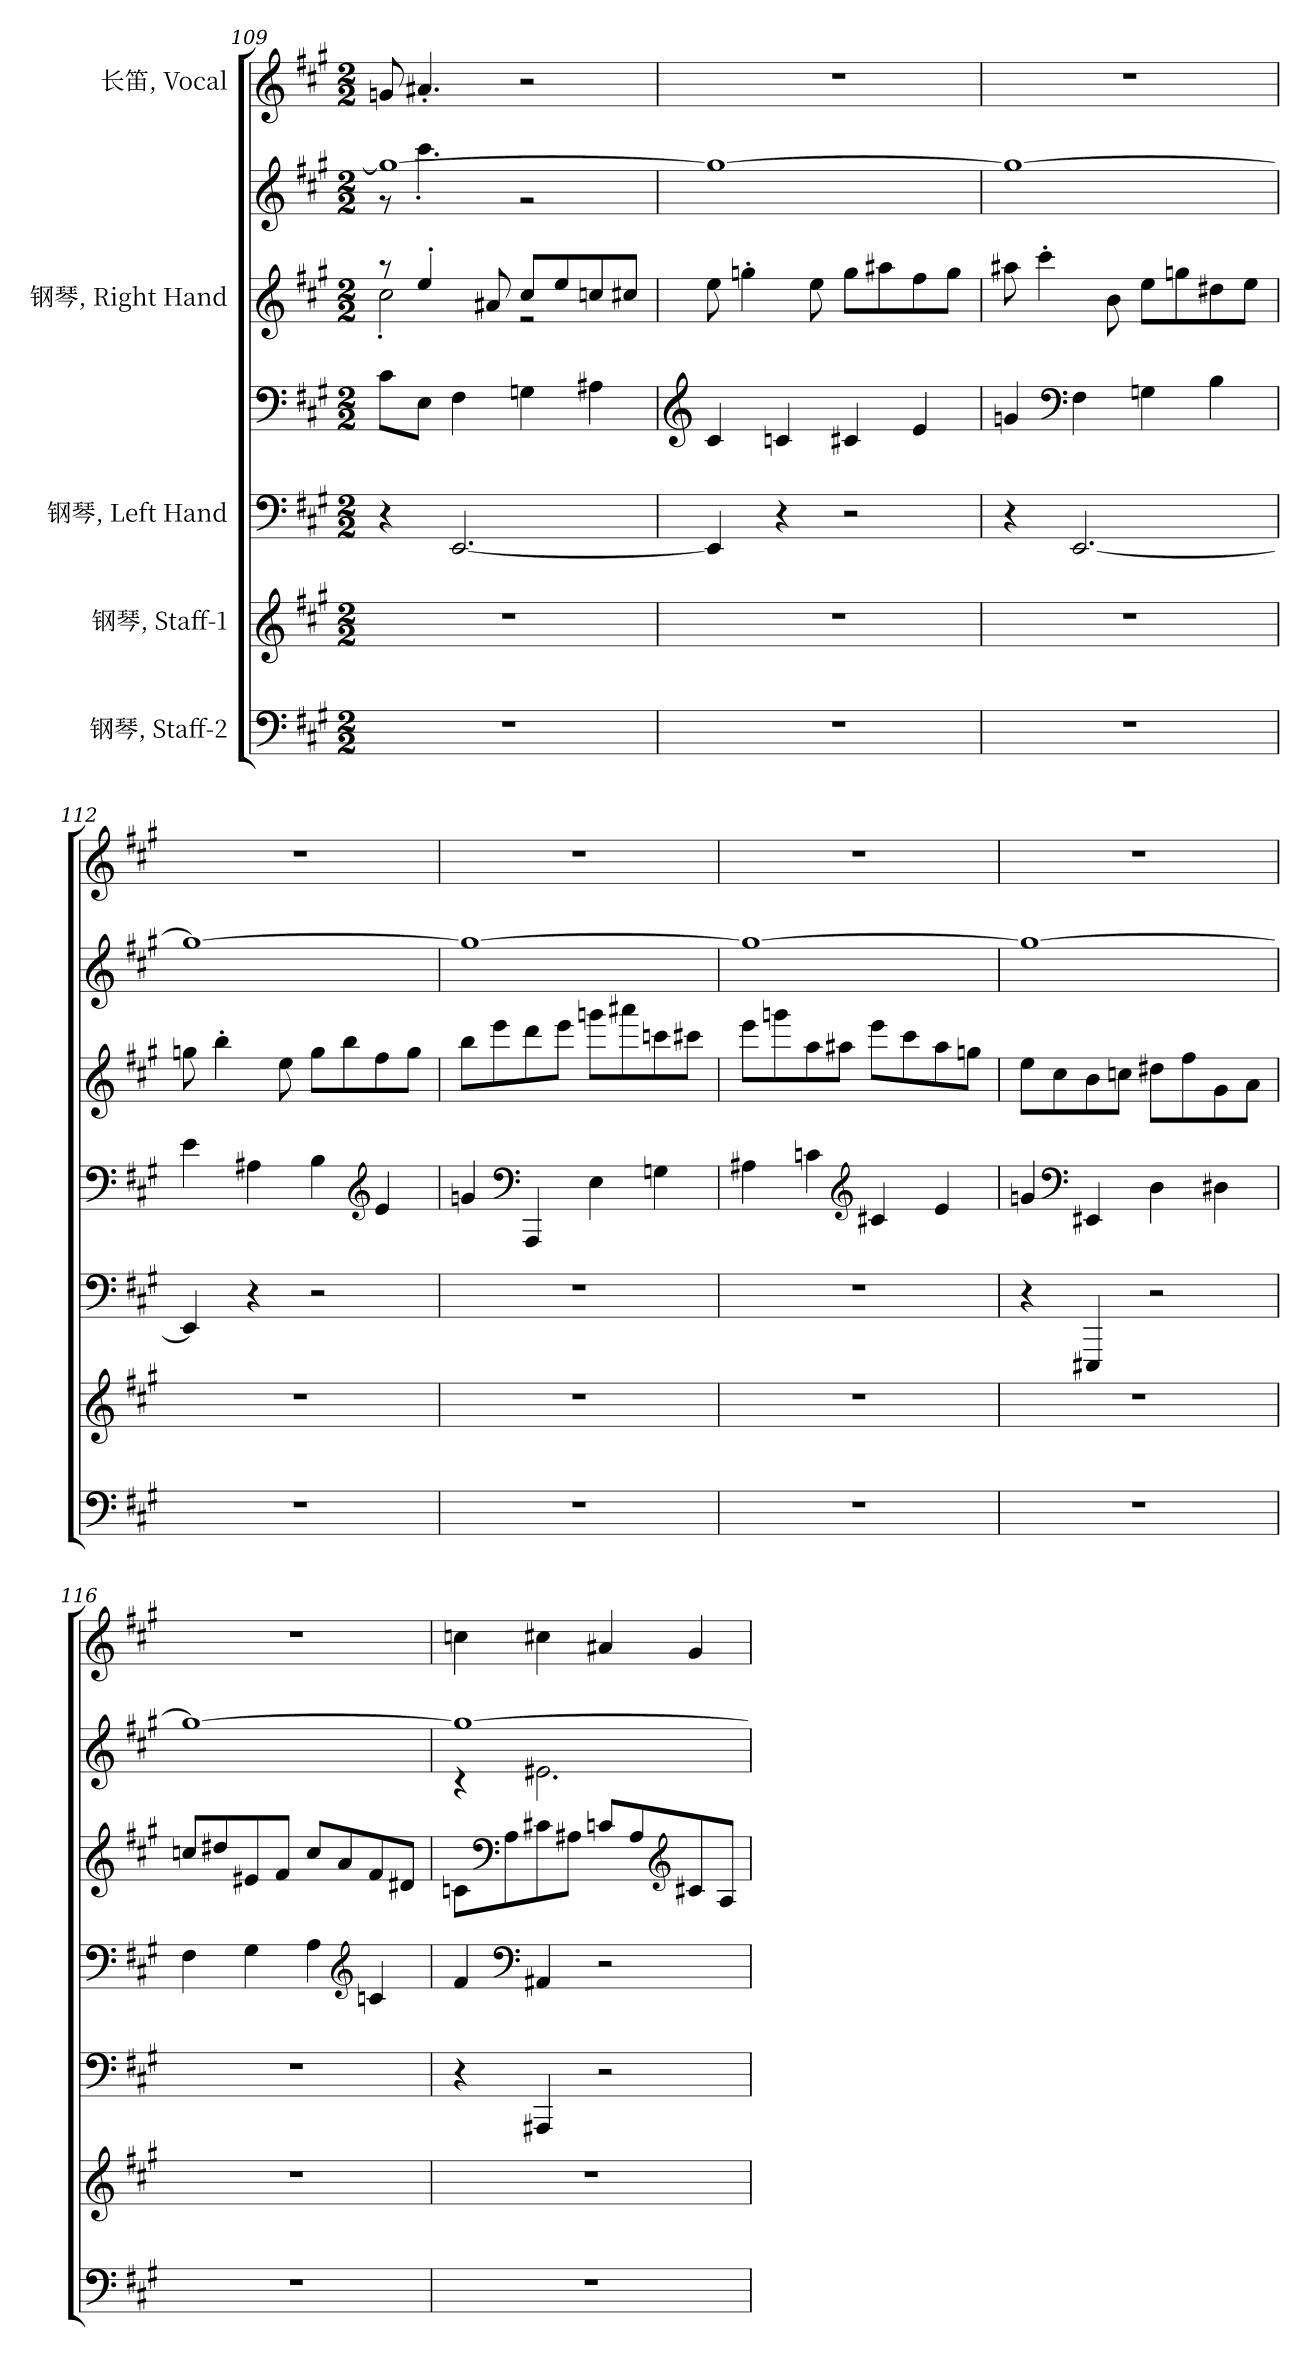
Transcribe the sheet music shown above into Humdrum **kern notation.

**kern	**kern	**kern	**kern	**kern	**kern	**kern
*part5	*part4	*part3	*part3	*part2	*part2	*part1
*staff7	*staff6	*staff5	*staff4	*staff3	*staff2	*staff1
*I"钢琴, Staff-2	*I"钢琴, Staff-1	*I"钢琴, Left Hand	*	*I"钢琴, Right Hand	*	*I"长笛, Vocal
*clefF4	*clefG2	*clefF4	*clefF4	*clefG2	*clefG2	*clefG2
*k[f#c#g#]	*k[f#c#g#]	*k[f#c#g#]	*k[f#c#g#]	*k[f#c#g#]	*k[f#c#g#]	*k[f#c#g#]
*M2/2	*M2/2	*M2/2	*M2/2	*M2/2	*M2/2	*M2/2
=109	=109	=109	=109	=109	=109	=109
*	*	*	*	*^	*^	*
1r	1r	4r	8c#\L	8r	2cc#'\	1gg#_	8r	8gn/
.	.	.	8E\J	4ee'/	.	.	4.ccc#'\	4.a#X'/
.	.	[2.EE/	4F#\	.	.	.	.	.
.	.	.	.	8a#X/	.	.	.	.
.	.	.	4Gn\	8cc#/L	2r	.	2r	2r
.	.	.	.	8ee/	.	.	.	.
.	.	.	4A#X\	8ccn/	.	.	.	.
.	.	.	.	8cc#X/J	.	.	.	.
*	*	*	*	*v	*v	*	*	*
*	*	*	*	*	*v	*v	*
=110	=110	=110	=110	=110	=110	=110
*	*	*	*clefG2	*	*	*
1r	1r	4EE/]	4c#/	8ee\	1gg#_	1r
.	.	.	.	4ggn'\	.	.
.	.	4r	4cn/	.	.	.
.	.	.	.	8ee\	.	.
.	.	2r	4c#X/	8gg\L	.	.
.	.	.	.	8aa#X\	.	.
.	.	.	4e/	8ff#\	.	.
.	.	.	.	8gg\J	.	.
!!LO:PB:g=z
=111	=111	=111	=111	=111	=111	=111
1r	1r	4r	4gn/	8aa#X\	1gg#_	1r
.	.	.	.	4ccc#'\	.	.
*	*	*	*clefF4	*	*	*
.	.	[2.EE/	4F#\	.	.	.
.	.	.	.	8b\	.	.
.	.	.	4Gn\	8ee\L	.	.
.	.	.	.	8ggn\	.	.
.	.	.	4B\	8dd#X\	.	.
.	.	.	.	8ee\J	.	.
=112	=112	=112	=112	=112	=112	=112
1r	1r	4EE/]	4e\	8ggn\	1gg#_	1r
.	.	.	.	4bb'\	.	.
.	.	4r	4A#X\	.	.	.
.	.	.	.	8ee\	.	.
.	.	2r	4B\	8gg\L	.	.
.	.	.	.	8bb\	.	.
*	*	*	*clefG2	*	*	*
.	.	.	4e/	8ff#\	.	.
.	.	.	.	8gg\J	.	.
=113	=113	=113	=113	=113	=113	=113
1r	1r	1r	4gn/	8bb\L	1gg#_	1r
.	.	.	.	8eee\	.	.
*	*	*	*clefF4	*	*	*
.	.	.	4AAA/	8ddd\	.	.
.	.	.	.	8eee\J	.	.
.	.	.	4E\	8gggn\L	.	.
.	.	.	.	8aaa#X\	.	.
.	.	.	4Gn\	8cccn\	.	.
.	.	.	.	8ccc#X\J	.	.
!!LO:PB:g=z
=114	=114	=114	=114	=114	=114	=114
1r	1r	1r	4A#X\	8eee\L	1gg#_	1r
.	.	.	.	8gggn\	.	.
.	.	.	4cn\	8aa\	.	.
.	.	.	.	8aa#X\J	.	.
*	*	*	*clefG2	*	*	*
.	.	.	4c#X/	8eee\L	.	.
.	.	.	.	8ccc#\	.	.
.	.	.	4e/	8aa#\	.	.
.	.	.	.	8ggn\J	.	.
=115	=115	=115	=115	=115	=115	=115
1r	1r	4r	4gn/	8ee\L	1gg#_	1r
.	.	.	.	8cc#\	.	.
*	*	*	*clefF4	*	*	*
.	.	4EEE#X/	4EE#X/	8b\	.	.
.	.	.	.	8ccn\J	.	.
.	.	2r	4D\	8dd#X\L	.	.
.	.	.	.	8ff#\	.	.
.	.	.	4D#X\	8g#\	.	.
.	.	.	.	8a\J	.	.
=116	=116	=116	=116	=116	=116	=116
1r	1r	1r	4F#\	8ccn/L	1gg#_	1r
.	.	.	.	8dd#X/	.	.
.	.	.	4G#\	8e#X/	.	.
.	.	.	.	8f#/J	.	.
.	.	.	4A\	8cc/L	.	.
.	.	.	.	8a/	.	.
*	*	*	*clefG2	*	*	*
.	.	.	4cn/	8f#/	.	.
.	.	.	.	8d#X/J	.	.
!!LO:PB:g=z
=117	=117	=117	=117	=117	=117	=117
*	*	*	*	*	*^	*
1r	1r	4r	4f#/	8cn\L	1gg#_	4r	4ccn\
*	*	*	*	*clefF4	*	*	*
.	.	.	.	8A\	.	.	.
*	*	*	*clefF4	*	*	*	*
.	.	4AAA#X/	4AA#X/	8c#X\	.	2.e#X\	4cc#X\
.	.	.	.	8A#X\J	.	.	.
.	.	2r	2r	8cn/L	.	.	4a#X/
.	.	.	.	8A#/	.	.	.
*	*	*	*	*clefG2	*	*	*
.	.	.	.	8c#X/	.	.	4g#/
.	.	.	.	8A#/J	.	.	.
*	*	*	*	*	*v	*v	*
=	=	=	=	=	=	=
*-	*-	*-	*-	*-	*-	*-
